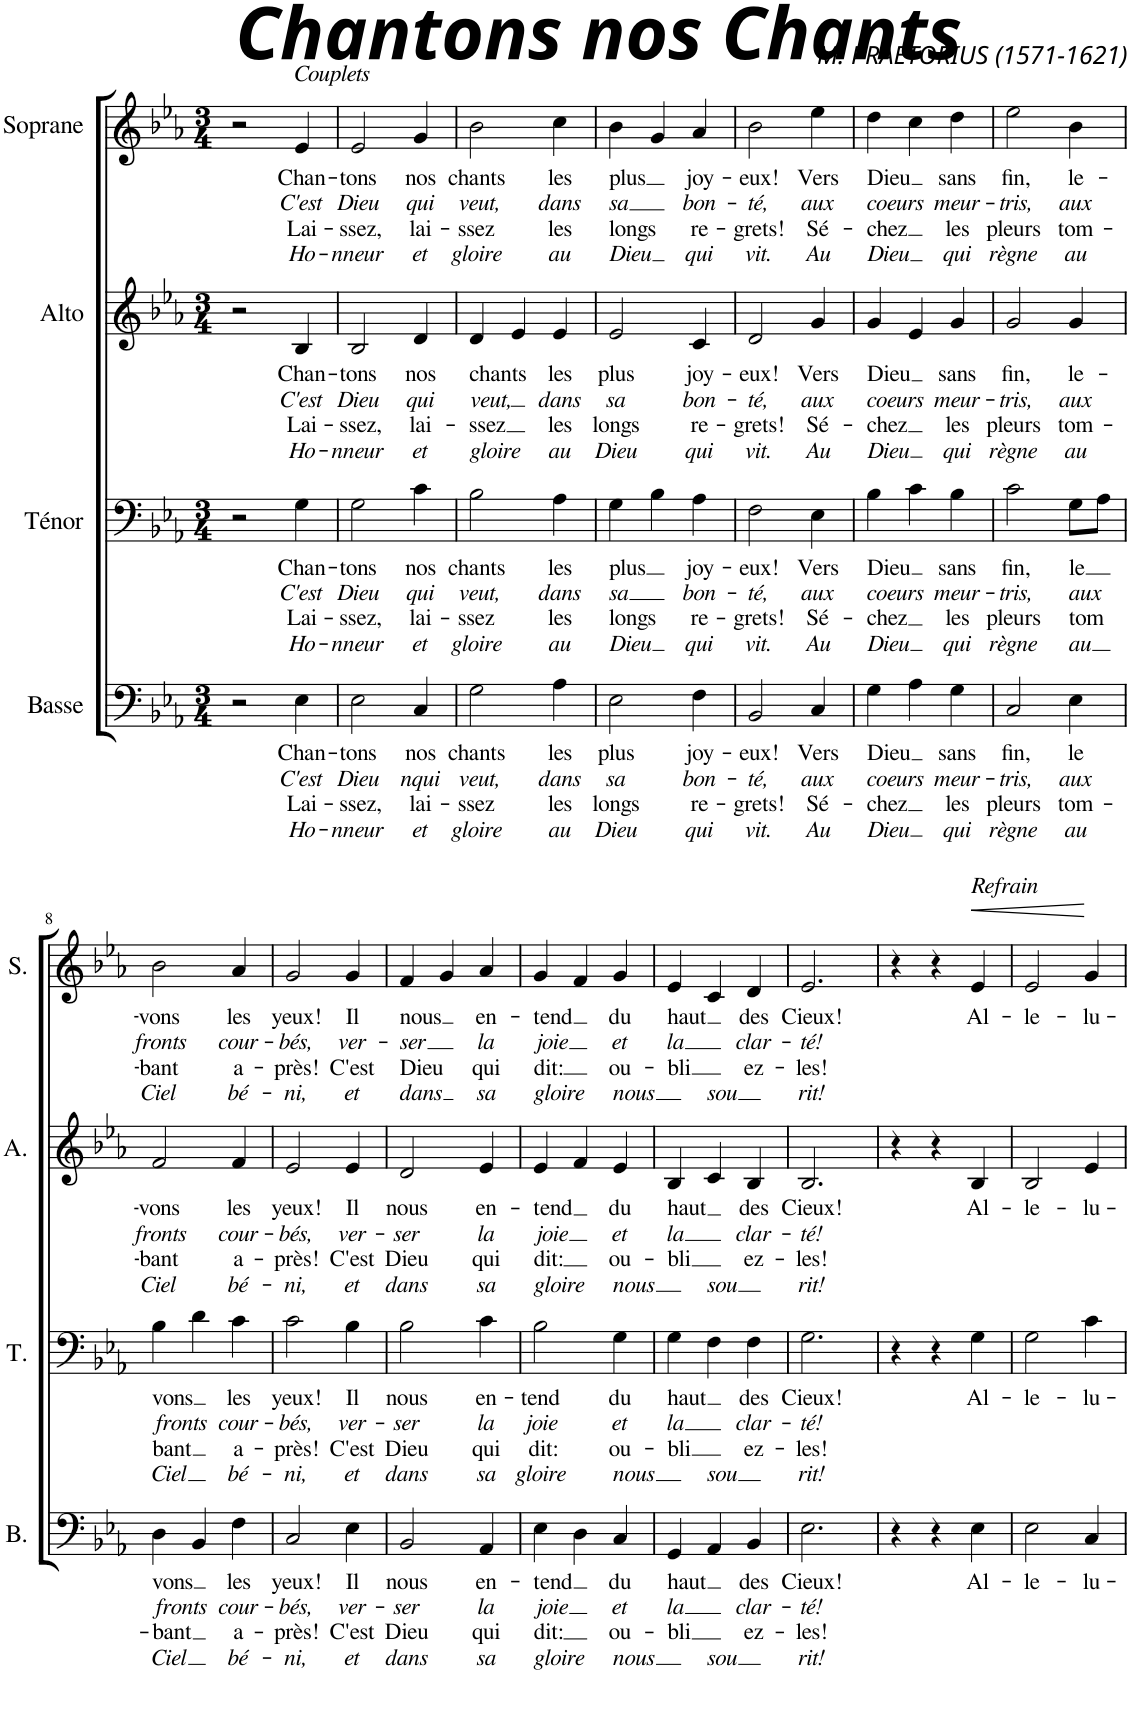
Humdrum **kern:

**kern	**text	**text	**text	**text	**kern	**text	**text	**text	**text	**kern	**text	**text	**text	**text	**kern	**text	**text	**text	**text
*part4	*part4	*part4	*part4	*part4	*part3	*part3	*part3	*part3	*part3	*part2	*part2	*part2	*part2	*part2	*part1	*part1	*part1	*part1	*part1
*staff4	*staff4	*staff4	*staff4	*staff4	*staff3	*staff3	*staff3	*staff3	*staff3	*staff2	*staff2	*staff2	*staff2	*staff2	*staff1	*staff1	*staff1	*staff1	*staff1
*I"Basse	*	*	*	*	*I"Ténor	*	*	*	*	*I"Alto	*	*	*	*	*I"Soprane	*	*	*	*
*I'B.	*	*	*	*	*I'T.	*	*	*	*	*I'A.	*	*	*	*	*I'S.	*	*	*	*
*clefF4	*	*	*	*	*clefF4	*	*	*	*	*clefG2	*	*	*	*	*clefG2	*	*	*	*
*k[b-e-a-]	*	*	*	*	*k[b-e-a-]	*	*	*	*	*k[b-e-a-]	*	*	*	*	*k[b-e-a-]	*	*	*	*
*M3/4	*	*	*	*	*M3/4	*	*	*	*	*M3/4	*	*	*	*	*M3/4	*	*	*	*
=1	=1	=1	=1	=1	=1	=1	=1	=1	=1	=1	=1	=1	=1	=1	=1	=1	=1	=1	=1
2r	.	.	.	.	2r	.	.	.	.	2r	.	.	.	.	2r	.	.	.	.
!	!	!	!	!	!	!	!	!	!	!	!	!	!	!	!LO:TX:a:i:t=Couplets	!	!	!	!
!	!LO:LY:b	!LO:LY:b	!LO:LY:b	!LO:LY:b	!	!LO:LY:b	!LO:LY:b	!LO:LY:b	!LO:LY:b	!	!LO:LY:b	!LO:LY:b	!LO:LY:b	!LO:LY:b	!	!LO:LY:b	!LO:LY:b	!LO:LY:b	!LO:LY:b
4E-\	Chan-	C'est	Lai-	Ho-	4G\	Chan-	C'est	Lai-	Ho-	4B-/	Chan-	C'est	Lai-	Ho-	4e-/	Chan-	C'est	Lai-	Ho-
=2	=2	=2	=2	=2	=2	=2	=2	=2	=2	=2	=2	=2	=2	=2	=2	=2	=2	=2	=2
!	!LO:LY:b	!LO:LY:b	!LO:LY:b	!LO:LY:b	!	!LO:LY:b	!LO:LY:b	!LO:LY:b	!LO:LY:b	!	!LO:LY:b	!LO:LY:b	!LO:LY:b	!LO:LY:b	!	!LO:LY:b	!LO:LY:b	!LO:LY:b	!LO:LY:b
2E-\	-tons	Dieu	-ssez,	-nneur	2G\	-tons	Dieu	-ssez,	-nneur	2B-/	-tons	Dieu	-ssez,	-nneur	2e-/	-tons	Dieu	-ssez,	-nneur
!	!LO:LY:b	!LO:LY:b	!LO:LY:b	!LO:LY:b	!	!LO:LY:b	!LO:LY:b	!LO:LY:b	!LO:LY:b	!	!LO:LY:b	!LO:LY:b	!LO:LY:b	!LO:LY:b	!	!LO:LY:b	!LO:LY:b	!LO:LY:b	!LO:LY:b
4C/	nos	nqui	lai-	et	4c\	nos	qui	lai-	et	4d/	nos	qui	lai-	et	4g/	nos	qui	lai-	et
=3	=3	=3	=3	=3	=3	=3	=3	=3	=3	=3	=3	=3	=3	=3	=3	=3	=3	=3	=3
!	!LO:LY:b	!LO:LY:b	!LO:LY:b	!LO:LY:b	!	!LO:LY:b	!LO:LY:b	!LO:LY:b	!LO:LY:b	!	!LO:LY:b	!LO:LY:b	!LO:LY:b	!LO:LY:b	!	!LO:LY:b	!LO:LY:b	!LO:LY:b	!LO:LY:b
2G\	chants	veut,	-ssez	gloire	2B-\	chants	veut,	-ssez	gloire	4d/	chants	veut,	-ssez	gloire	2b-\	chants	veut,	-ssez	gloire
.	.	.	.	.	.	.	.	.	.	4e-/	.	.	.	.	.	.	.	.	.
!	!LO:LY:b	!LO:LY:b	!LO:LY:b	!LO:LY:b	!	!LO:LY:b	!LO:LY:b	!LO:LY:b	!LO:LY:b	!	!LO:LY:b	!LO:LY:b	!LO:LY:b	!LO:LY:b	!	!LO:LY:b	!LO:LY:b	!LO:LY:b	!LO:LY:b
4A-\	les	dans	les	au	4A-\	les	dans	les	au	4e-/	les	dans	les	au	4cc\	les	dans	les	au
=4	=4	=4	=4	=4	=4	=4	=4	=4	=4	=4	=4	=4	=4	=4	=4	=4	=4	=4	=4
!	!LO:LY:b	!LO:LY:b	!LO:LY:b	!LO:LY:b	!	!LO:LY:b	!LO:LY:b	!LO:LY:b	!LO:LY:b	!	!LO:LY:b	!LO:LY:b	!LO:LY:b	!LO:LY:b	!	!LO:LY:b	!LO:LY:b	!LO:LY:b	!LO:LY:b
2E-\	plus	sa	longs	Dieu	4G\	plus	sa	longs	Dieu	2e-/	plus	sa	longs	Dieu	4b-\	plus	sa	longs	Dieu
.	.	.	.	.	4B-\	.	.	.	.	.	.	.	.	.	4g/	.	.	.	.
!	!LO:LY:b	!LO:LY:b	!LO:LY:b	!LO:LY:b	!	!LO:LY:b	!LO:LY:b	!LO:LY:b	!LO:LY:b	!	!LO:LY:b	!LO:LY:b	!LO:LY:b	!LO:LY:b	!	!LO:LY:b	!LO:LY:b	!LO:LY:b	!LO:LY:b
4F\	joy-	bon-	re-	qui	4A-\	joy-	bon-	re-	qui	4c/	joy-	bon-	re-	qui	4a-/	joy-	bon-	re-	qui
=5	=5	=5	=5	=5	=5	=5	=5	=5	=5	=5	=5	=5	=5	=5	=5	=5	=5	=5	=5
!	!LO:LY:b	!LO:LY:b	!LO:LY:b	!LO:LY:b	!	!LO:LY:b	!LO:LY:b	!LO:LY:b	!LO:LY:b	!	!LO:LY:b	!LO:LY:b	!LO:LY:b	!LO:LY:b	!	!LO:LY:b	!LO:LY:b	!LO:LY:b	!LO:LY:b
2BB-/	-eux!	-té,	-grets!	vit.	2F\	-eux!	-té,	-grets!	vit.	2d/	-eux!	-té,	-grets!	vit.	2b-\	-eux!	-té,	-grets!	vit.
!	!LO:LY:b	!LO:LY:b	!LO:LY:b	!LO:LY:b	!	!LO:LY:b	!LO:LY:b	!LO:LY:b	!LO:LY:b	!	!LO:LY:b	!LO:LY:b	!LO:LY:b	!LO:LY:b	!	!LO:LY:b	!LO:LY:b	!LO:LY:b	!LO:LY:b
4C/	Vers	aux	Sé-	Au	4E-\	Vers	aux	Sé-	Au	4g/	Vers	aux	Sé-	Au	4ee-\	Vers	aux	Sé-	Au
=6	=6	=6	=6	=6	=6	=6	=6	=6	=6	=6	=6	=6	=6	=6	=6	=6	=6	=6	=6
!	!LO:LY:b	!LO:LY:b	!LO:LY:b	!LO:LY:b	!	!LO:LY:b	!LO:LY:b	!LO:LY:b	!LO:LY:b	!	!LO:LY:b	!LO:LY:b	!LO:LY:b	!LO:LY:b	!	!LO:LY:b	!LO:LY:b	!LO:LY:b	!LO:LY:b
4G\	Dieu	coeurs	-chez	Dieu	4B-\	Dieu	coeurs	-chez	Dieu	4g/	Dieu	coeurs	-chez	Dieu	4dd\	Dieu	coeurs	-chez	Dieu
4A-\	.	.	.	.	4c\	.	.	.	.	4e-/	.	.	.	.	4cc\	.	.	.	.
!	!LO:LY:b	!LO:LY:b	!LO:LY:b	!LO:LY:b	!	!LO:LY:b	!LO:LY:b	!LO:LY:b	!LO:LY:b	!	!LO:LY:b	!LO:LY:b	!LO:LY:b	!LO:LY:b	!	!LO:LY:b	!LO:LY:b	!LO:LY:b	!LO:LY:b
4G\	sans	meur-	les	qui	4B-\	sans	meur-	les	qui	4g/	sans	meur-	les	qui	4dd\	sans	meur-	les	qui
=7	=7	=7	=7	=7	=7	=7	=7	=7	=7	=7	=7	=7	=7	=7	=7	=7	=7	=7	=7
!	!LO:LY:b	!LO:LY:b	!LO:LY:b	!LO:LY:b	!	!LO:LY:b	!LO:LY:b	!LO:LY:b	!LO:LY:b	!	!LO:LY:b	!LO:LY:b	!LO:LY:b	!LO:LY:b	!	!LO:LY:b	!LO:LY:b	!LO:LY:b	!LO:LY:b
2C/	fin,	-tris,	pleurs	règne	2c\	fin,	-tris,	pleurs	règne	2g/	fin,	-tris,	pleurs	règne	2ee-\	fin,	-tris,	pleurs	règne
!	!LO:LY:b	!LO:LY:b	!LO:LY:b	!LO:LY:b	!	!LO:LY:b	!LO:LY:b	!LO:LY:b	!LO:LY:b	!	!LO:LY:b	!LO:LY:b	!LO:LY:b	!LO:LY:b	!	!LO:LY:b	!LO:LY:b	!LO:LY:b	!LO:LY:b
4E-\	le	aux	tom-	au	8G\L	le	aux	tom	au	4g/	le-	aux	tom-	au	4b-\	le-	aux	tom-	au
.	.	.	.	.	8A-\J	.	.	.	.	.	.	.	.	.	.	.	.	.	.
!!LO:LB:g=z
=8	=8	=8	=8	=8	=8	=8	=8	=8	=8	=8	=8	=8	=8	=8	=8	=8	=8	=8	=8
!	!LO:LY:b	!LO:LY:b	!LO:LY:b	!LO:LY:b	!	!LO:LY:b	!LO:LY:b	!LO:LY:b	!LO:LY:b	!	!LO:LY:b	!LO:LY:b	!LO:LY:b	!LO:LY:b	!	!LO:LY:b	!LO:LY:b	!LO:LY:b	!LO:LY:b
4D\	vons	fronts	-bant	Ciel	4B-\	vons	fronts	bant	Ciel	2f/	-vons	fronts	-bant	Ciel	2b-\	-vons	fronts	-bant	Ciel
4BB-/	.	.	.	.	4d\	.	.	.	.	.	.	.	.	.	.	.	.	.	.
!	!LO:LY:b	!LO:LY:b	!LO:LY:b	!LO:LY:b	!	!LO:LY:b	!LO:LY:b	!LO:LY:b	!LO:LY:b	!	!LO:LY:b	!LO:LY:b	!LO:LY:b	!LO:LY:b	!	!LO:LY:b	!LO:LY:b	!LO:LY:b	!LO:LY:b
4F\	les	cour-	a-	bé-	4c\	les	cour-	a-	bé-	4f/	les	cour-	a-	bé-	4a-/	les	cour-	a-	bé-
=9	=9	=9	=9	=9	=9	=9	=9	=9	=9	=9	=9	=9	=9	=9	=9	=9	=9	=9	=9
!	!LO:LY:b	!LO:LY:b	!LO:LY:b	!LO:LY:b	!	!LO:LY:b	!LO:LY:b	!LO:LY:b	!LO:LY:b	!	!LO:LY:b	!LO:LY:b	!LO:LY:b	!LO:LY:b	!	!LO:LY:b	!LO:LY:b	!LO:LY:b	!LO:LY:b
2C/	yeux!	-bés,	-près!	-ni,	2c\	yeux!	-bés,	-près!	-ni,	2e-/	yeux!	-bés,	-près!	-ni,	2g/	yeux!	-bés,	-près!	-ni,
!	!LO:LY:b	!LO:LY:b	!LO:LY:b	!LO:LY:b	!	!LO:LY:b	!LO:LY:b	!LO:LY:b	!LO:LY:b	!	!LO:LY:b	!LO:LY:b	!LO:LY:b	!LO:LY:b	!	!LO:LY:b	!LO:LY:b	!LO:LY:b	!LO:LY:b
4E-\	Il	ver-	C'est	et	4B-\	Il	ver-	C'est	et	4e-/	Il	ver-	C'est	et	4g/	Il	ver-	C'est	et
=10	=10	=10	=10	=10	=10	=10	=10	=10	=10	=10	=10	=10	=10	=10	=10	=10	=10	=10	=10
!	!LO:LY:b	!LO:LY:b	!LO:LY:b	!LO:LY:b	!	!LO:LY:b	!LO:LY:b	!LO:LY:b	!LO:LY:b	!	!LO:LY:b	!LO:LY:b	!LO:LY:b	!LO:LY:b	!	!LO:LY:b	!LO:LY:b	!LO:LY:b	!LO:LY:b
2BB-/	nous	-ser	Dieu	dans	2B-\	nous	-ser	Dieu	dans	2d/	nous	-ser	Dieu	dans	4f/	nous	-ser	Dieu	dans
.	.	.	.	.	.	.	.	.	.	.	.	.	.	.	4g/	.	.	.	.
!	!LO:LY:b	!LO:LY:b	!LO:LY:b	!LO:LY:b	!	!LO:LY:b	!LO:LY:b	!LO:LY:b	!LO:LY:b	!	!LO:LY:b	!LO:LY:b	!LO:LY:b	!LO:LY:b	!	!LO:LY:b	!LO:LY:b	!LO:LY:b	!LO:LY:b
4AA-/	en-	la	qui	sa	4c\	en-	la	qui	sa	4e-/	en-	la	qui	sa	4a-/	en-	la	qui	sa
=11	=11	=11	=11	=11	=11	=11	=11	=11	=11	=11	=11	=11	=11	=11	=11	=11	=11	=11	=11
!	!LO:LY:b	!LO:LY:b	!LO:LY:b	!LO:LY:b	!	!LO:LY:b	!LO:LY:b	!LO:LY:b	!LO:LY:b	!	!LO:LY:b	!LO:LY:b	!LO:LY:b	!LO:LY:b	!	!LO:LY:b	!LO:LY:b	!LO:LY:b	!LO:LY:b
4E-\	-tend	joie	dit:	gloire	2B-\	-tend	joie	dit:	gloire	4e-/	-tend	joie	dit:	-gloire	4g/	-tend	joie	dit:	gloire
4D\	.	.	.	.	.	.	.	.	.	4f/	.	.	.	.	4f/	.	.	.	.
!	!LO:LY:b	!LO:LY:b	!LO:LY:b	!LO:LY:b	!	!LO:LY:b	!LO:LY:b	!LO:LY:b	!LO:LY:b	!	!LO:LY:b	!LO:LY:b	!LO:LY:b	!LO:LY:b	!	!LO:LY:b	!LO:LY:b	!LO:LY:b	!LO:LY:b
4C/	du	et	ou-	nous	4G\	du	et	ou-	nous	4e-/	du	et	ou-	nous	4g/	du	et	ou-	nous
=12	=12	=12	=12	=12	=12	=12	=12	=12	=12	=12	=12	=12	=12	=12	=12	=12	=12	=12	=12
!	!LO:LY:b	!LO:LY:b	!LO:LY:b	!	!	!LO:LY:b	!LO:LY:b	!LO:LY:b	!	!	!LO:LY:b	!LO:LY:b	!LO:LY:b	!	!	!LO:LY:b	!LO:LY:b	!LO:LY:b	!
4GG/	haut	la	-bli	.	4G\	haut	la	-bli	.	4B-/	haut	la	-bli	.	4e-/	haut	la	-bli	.
!	!	!	!	!LO:LY:b	!	!	!	!	!LO:LY:b	!	!	!	!	!LO:LY:b	!	!	!	!	!LO:LY:b
4AA-/	.	.	.	sou	4F\	.	.	.	sou	4c/	.	.	.	sou	4c/	.	.	.	sou
!	!LO:LY:b	!LO:LY:b	!LO:LY:b	!	!	!LO:LY:b	!LO:LY:b	!LO:LY:b	!	!	!LO:LY:b	!LO:LY:b	!LO:LY:b	!	!	!LO:LY:b	!LO:LY:b	!LO:LY:b	!
4BB-/	des	clar-	ez-	.	4F\	des	clar-	ez-	.	4B-/	des	clar-	ez-	.	4d/	des	clar-	ez-	.
=13	=13	=13	=13	=13	=13	=13	=13	=13	=13	=13	=13	=13	=13	=13	=13	=13	=13	=13	=13
!	!LO:LY:b	!LO:LY:b	!LO:LY:b	!LO:LY:b	!	!LO:LY:b	!LO:LY:b	!LO:LY:b	!LO:LY:b	!	!LO:LY:b	!LO:LY:b	!LO:LY:b	!LO:LY:b	!	!LO:LY:b	!LO:LY:b	!LO:LY:b	!LO:LY:b
2.E-\	Cieux!	-té!	-les!	rit!	2.G\	Cieux!	-té!	-les!	rit!	2.B-/	Cieux!	-té!	-les!	rit!	2.e-/	Cieux!	-té!	-les!	rit!
=14	=14	=14	=14	=14	=14	=14	=14	=14	=14	=14	=14	=14	=14	=14	=14	=14	=14	=14	=14
4r	.	.	.	.	4r	.	.	.	.	4r	.	.	.	.	4r	.	.	.	.
4r	.	.	.	.	4r	.	.	.	.	4r	.	.	.	.	4r	.	.	.	.
!	!	!	!	!	!	!	!	!	!	!	!	!	!	!	!LO:TX:a:i:t=Refrain	!	!	!	!
!	!LO:LY:b	!	!	!	!	!LO:LY:b	!	!	!	!	!LO:LY:b	!	!	!	!	!LO:LY:b	!	!	!
4E-\	Al-	.	.	.	4G\	Al-	.	.	.	4B-/	Al-	.	.	.	4e-/	Al-	.	.	.
=15	=15	=15	=15	=15	=15	=15	=15	=15	=15	=15	=15	=15	=15	=15	=15	=15	=15	=15	=15
!	!LO:LY:b	!	!	!	!	!LO:LY:b	!	!	!	!	!LO:LY:b	!	!	!	!	!LO:LY:b	!	!	!
2E-\	-le-	.	.	.	2G\	-le-	.	.	.	2B-/	-le-	.	.	.	2e-/	-le-	.	.	.
!	!LO:LY:b	!	!	!	!	!LO:LY:b	!	!	!	!	!LO:LY:b	!	!	!	!	!LO:LY:b	!	!	!
4C/	-lu-	.	.	.	4c\	-lu-	.	.	.	4e-/	-lu-	.	.	.	4g/	-lu-	.	.	.
=	=	=	=	=	=	=	=	=	=	=	=	=	=	=	=	=	=	=	=
*-	*-	*-	*-	*-	*-	*-	*-	*-	*-	*-	*-	*-	*-	*-	*-	*-	*-	*-	*-
